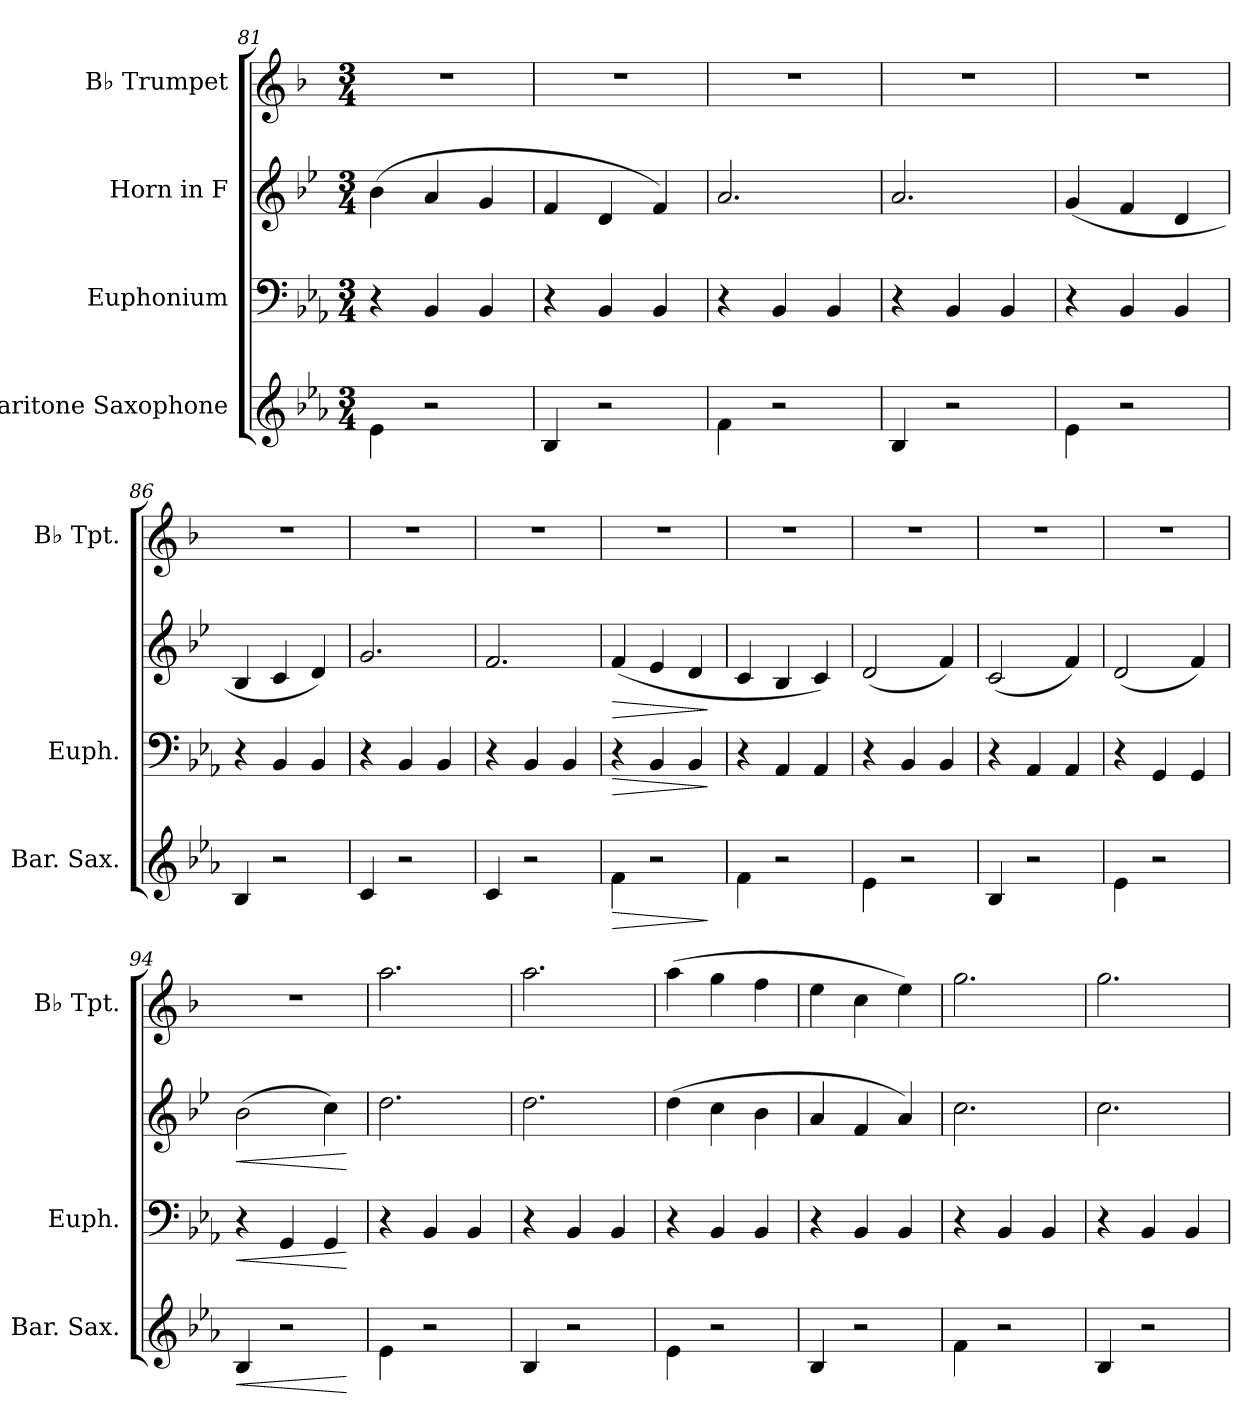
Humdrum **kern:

**kern	**dynam	**kern	**dynam	**kern	**dynam	**kern
*part4	*part4	*part3	*part3	*part2	*part2	*part1
*staff4	*staff4	*staff3	*staff3	*staff2	*staff2	*staff1
*I"Baritone Saxophone	*	*I"Euphonium	*	*I"Horn in F	*	*I"B♭ Trumpet
*I'Bar. Sax.	*	*I'Euph.	*	*	*	*I'B♭ Tpt.
*clefG2	*	*clefF4	*	*clefG2	*	*clefG2
*ITrd12c21	*	*	*	*ITrd4c7	*	*ITrd1c2
*k[b-e-a-]	*	*k[b-e-a-]	*	*k[b-e-a-]	*	*k[b-e-a-]
*M3/4	*	*M3/4	*	*M3/4	*	*M3/4
=81	=81	=81	=81	=81	=81	=81
4E-\	.	4r	.	(>4e-\	.	2.r
2r	.	4BB-/	.	4d/	.	.
.	.	4BB-/	.	4c/	.	.
=82	=82	=82	=82	=82	=82	=82
4BB-/	.	4r	.	4B-/	.	2.r
2r	.	4BB-/	.	4G/	.	.
.	.	4BB-/	.	4B-/)	.	.
=83	=83	=83	=83	=83	=83	=83
4F\	.	4r	.	2.d/	.	2.r
2r	.	4BB-/	.	.	.	.
.	.	4BB-/	.	.	.	.
=84	=84	=84	=84	=84	=84	=84
4BB-/	.	4r	.	2.d/	.	2.r
2r	.	4BB-/	.	.	.	.
.	.	4BB-/	.	.	.	.
=85	=85	=85	=85	=85	=85	=85
4E-\	.	4r	.	(>4c/	.	2.r
2r	.	4BB-/	.	4B-/	.	.
.	.	4BB-/	.	4G/	.	.
=86	=86	=86	=86	=86	=86	=86
4BB-/	.	4r	.	4E-/	.	2.r
2r	.	4BB-/	.	4F/	.	.
.	.	4BB-/	.	4G/)	.	.
=87	=87	=87	=87	=87	=87	=87
4C/	.	4r	.	2.c/	.	2.r
2r	.	4BB-/	.	.	.	.
.	.	4BB-/	.	.	.	.
=88	=88	=88	=88	=88	=88	=88
4C/	.	4r	.	2.B-/	.	2.r
2r	.	4BB-/	.	.	.	.
.	.	4BB-/	.	.	.	.
!!LO:PB:g=z
=89	=89	=89	=89	=89	=89	=89
!	!LO:HP:b	!	!LO:HP:b	!	!LO:HP:b	!
4F\	>	4r	>	(>4B-/	>	2.r
2r	.	4BB-/	.	4A-/	.	.
.	.	4BB-/	.	4G/	.	.
.	]	.	]	.	]	.
=90	=90	=90	=90	=90	=90	=90
4F\	.	4r	.	4F/	.	2.r
2r	.	4AA-/	.	4E-/	.	.
.	.	4AA-/	.	4F/)	.	.
=91	=91	=91	=91	=91	=91	=91
4E-\	.	4r	.	(<2G/	.	2.r
2r	.	4BB-/	.	.	.	.
.	.	4BB-/	.	4B-/)	.	.
=92	=92	=92	=92	=92	=92	=92
4BB-/	.	4r	.	(<2F/	.	2.r
2r	.	4AA-/	.	.	.	.
.	.	4AA-/	.	4B-/)	.	.
=93	=93	=93	=93	=93	=93	=93
4E-\	.	4r	.	(<2G/	.	2.r
2r	.	4GG/	.	.	.	.
.	.	4GG/	.	4B-/)	.	.
=94	=94	=94	=94	=94	=94	=94
!	!LO:HP:b	!	!LO:HP:b	!	!LO:HP:b	!
4BB-/	<	4r	<	(>2e-\	<	2.r
2r	.	4GG/	.	.	.	.
.	.	4GG/	.	4f\)	.	.
.	[	.	[	.	[	.
=95	=95	=95	=95	=95	=95	=95
4E-\	.	4r	.	2.g\	.	2.gg\
2r	.	4BB-/	.	.	.	.
.	.	4BB-/	.	.	.	.
=96	=96	=96	=96	=96	=96	=96
4BB-/	.	4r	.	2.g\	.	2.gg\
2r	.	4BB-/	.	.	.	.
.	.	4BB-/	.	.	.	.
=97	=97	=97	=97	=97	=97	=97
4E-\	.	4r	.	(>4g\	.	(>4gg\
2r	.	4BB-/	.	4f\	.	4ff\
.	.	4BB-/	.	4e-\	.	4ee-\
=98	=98	=98	=98	=98	=98	=98
4BB-/	.	4r	.	4d/	.	4dd\
2r	.	4BB-/	.	4B-/	.	4b-\
.	.	4BB-/	.	4d/)	.	4dd\)
=99	=99	=99	=99	=99	=99	=99
4F\	.	4r	.	2.f\	.	2.ff\
2r	.	4BB-/	.	.	.	.
.	.	4BB-/	.	.	.	.
!!LO:LB:g=z
=100	=100	=100	=100	=100	=100	=100
4BB-/	.	4r	.	2.f\	.	2.ff\
2r	.	4BB-/	.	.	.	.
.	.	4BB-/	.	.	.	.
=	=	=	=	=	=	=
*-	*-	*-	*-	*-	*-	*-
